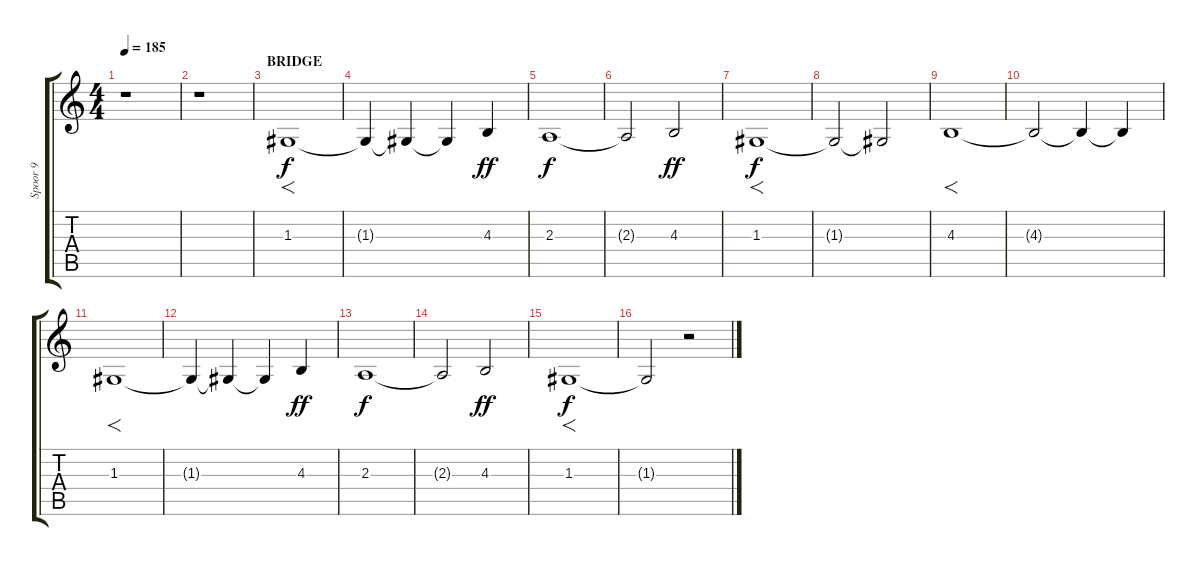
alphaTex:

\track ("Spoor 9" "Spoor 9") {instrument violin}
\staff {score tabs}
\tuning (E4 B3 G3 D3 A2 E2) {hide}
\ts (4 4)
\tempo 185
\clef g2
\ks c
r.1{dy f} |
r.1 |
\section ("" "BRIDGE")
1.3.1{f} |
1.3{t}.4 1.3{t}.4 1.3{t}.4 4.3.4{dy ff} |
2.3.1{dy f} |
2.3{t}.2 4.3.2{dy ff} |
1.3.1{f dy f} |
1.3{t}.2 1.3{t}.2 |
4.3.1{f} |
4.3{t}.2 4.3{t}.4 4.3{t}.4 |
1.3.1{f} |
1.3{t}.4 1.3{t}.4 1.3{t}.4 4.3.4{dy ff} |
2.3.1{dy f} |
2.3{t}.2 4.3.2{dy ff} |
1.3.1{f dy f} |
1.3{t}.2 r.2
